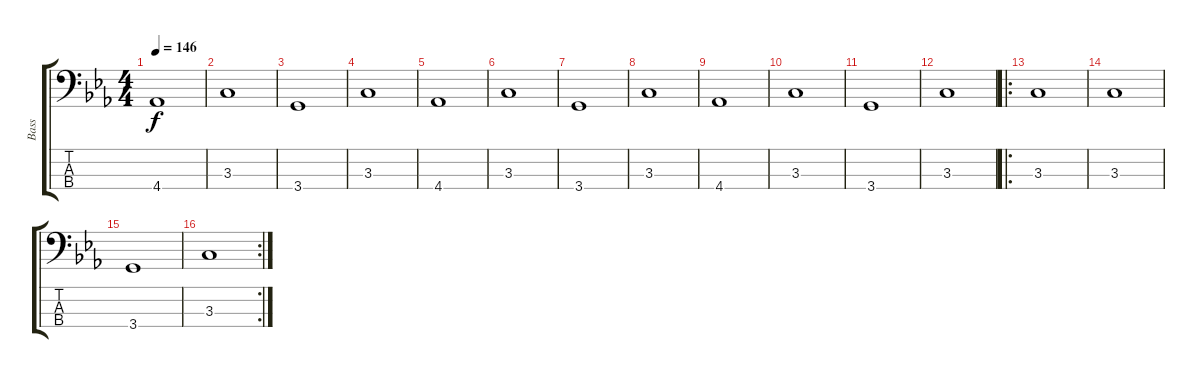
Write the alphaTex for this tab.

\track ("Bass" "Bass") {instrument electricbassfinger}
\staff {score tabs}
\tuning (G2 D2 A1 E1) {hide}
\ts (4 4)
\tempo 146
\clef f4
\ks cminor
4.4.1{dy f} |
3.3.1 |
3.4.1 |
3.3.1 |
4.4.1 |
3.3.1 |
3.4.1 |
3.3.1 |
4.4.1 |
3.3.1 |
3.4.1 |
3.3.1 |
\ro
3.3.1 |
3.3.1 |
3.4.1 |
\rc 2
3.3.1
